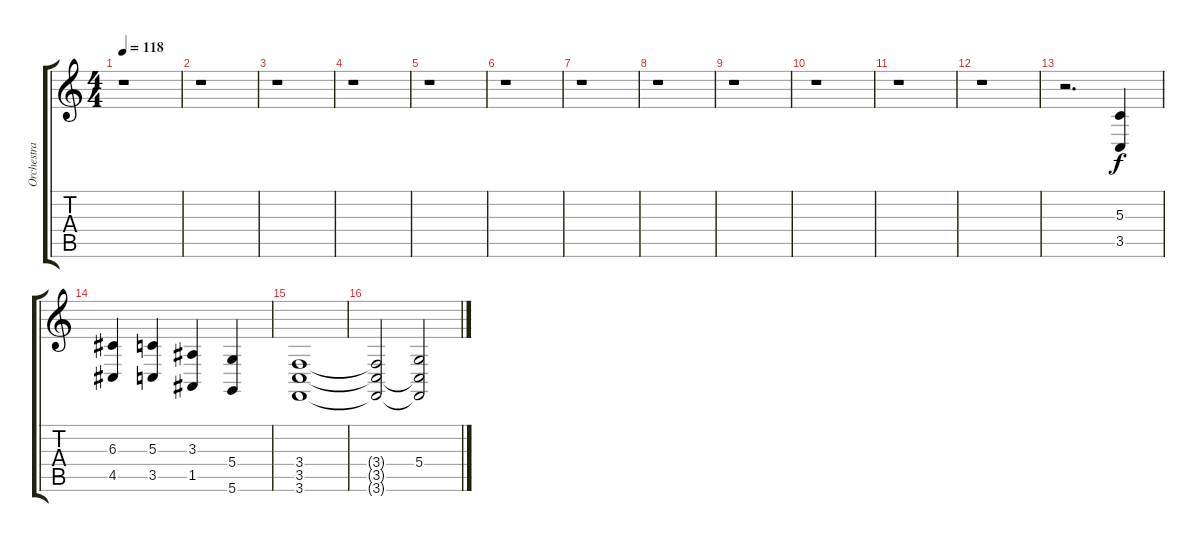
\track ("Orchestra" "Orchestra") {instrument brasssection}
\staff {score tabs}
\tuning (E4 B3 G3 D3 A2 D2) {hide}
\ts (4 4)
\tempo 118
\clef g2
\ks c
r.1{dy f} |
r.1 |
r.1 |
r.1 |
r.1 |
r.1 |
r.1 |
r.1 |
r.1 |
r.1 |
r.1 |
r.1 |
r.2{d} (5.3 3.5).4 |
(6.3 4.5).4 (5.3 3.5).4 (3.3 1.5).4 (5.4 5.6).4 |
(3.4 3.5 3.6).1 |
(3.4{t} 3.5{t} 3.6{t}).2 (5.4 3.5{t} 3.6{t}).2
